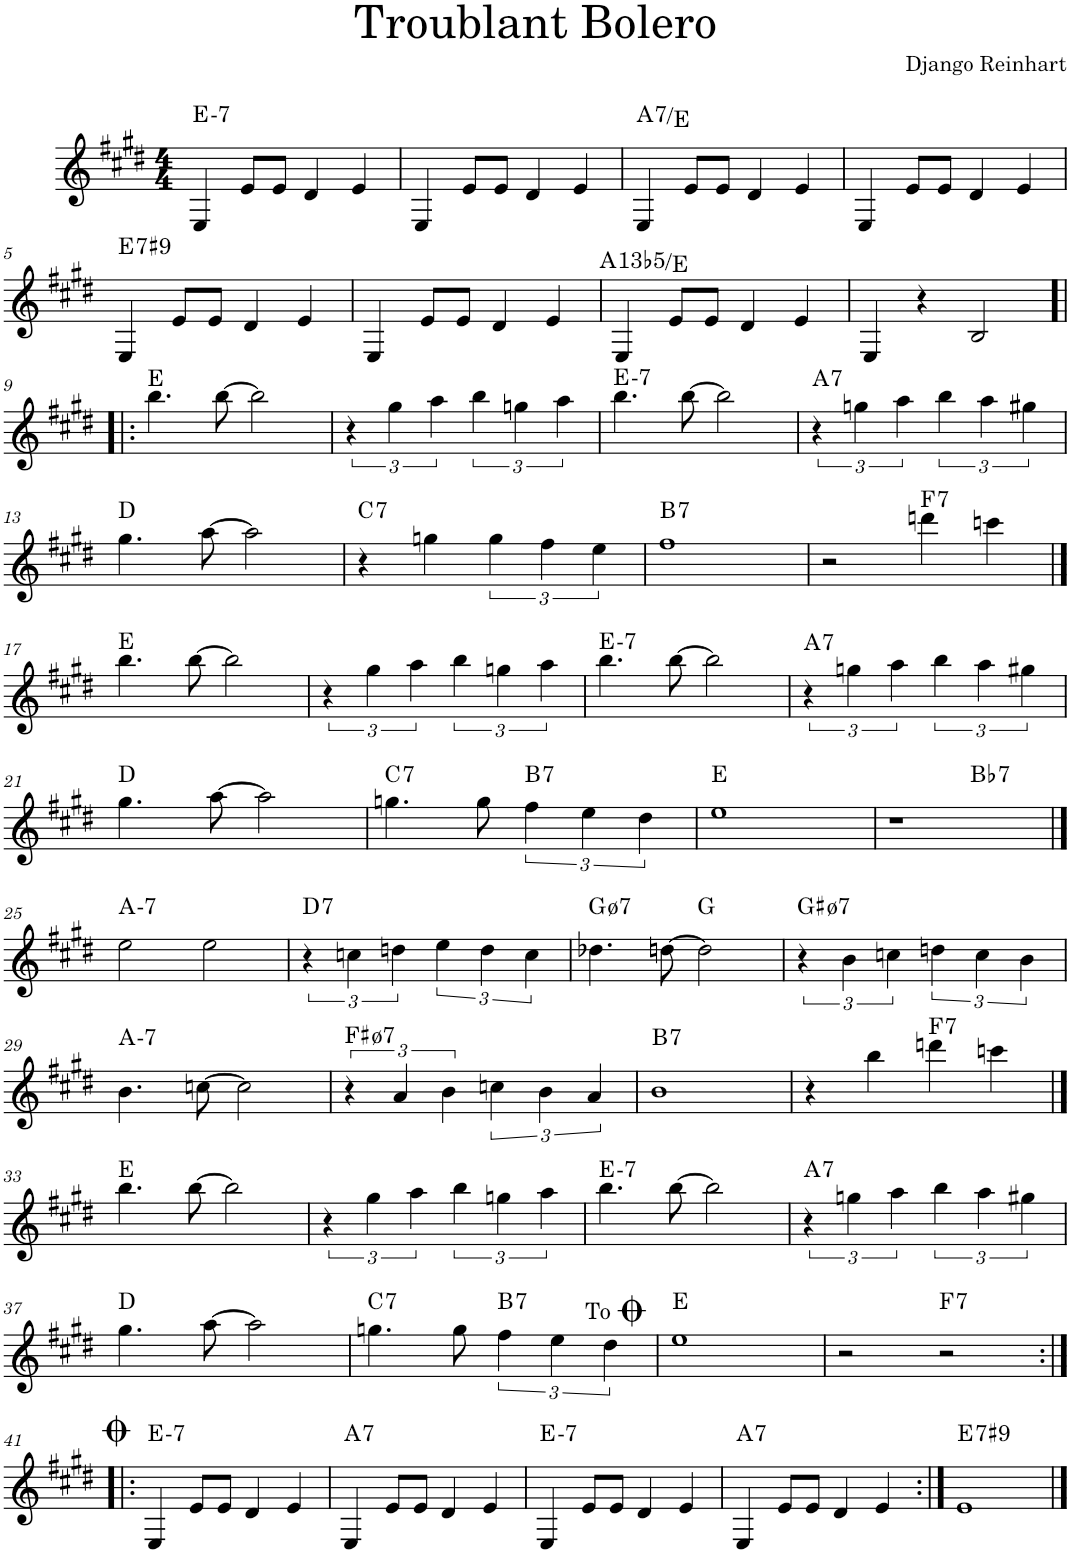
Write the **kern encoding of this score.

**kern	**harte
*part1	*part1
*staff1	*
*I"Piano	*
*I'Pno.	*
*clefG2	*
*k[f#c#g#d#]	*
*M4/4	*
=1	=1
!	!LO:H:kt=7
4E/	E:min7
8e/L	.
8e/J	.
4d#/	.
4e/	.
=2	=2
4E/	.
8e/L	.
8e/J	.
4d#/	.
4e/	.
=3	=3
!	!LO:H:kt=7
4E/	A:7/5
8e/L	.
8e/J	.
4d#/	.
4e/	.
=4	=4
4E/	.
8e/L	.
8e/J	.
4d#/	.
4e/	.
!!LO:LB:g=z
=5	=5
!	!LO:H:kt=7
4E/	E:7(#9)
8e/L	.
8e/J	.
4d#/	.
4e/	.
=6	=6
4E/	.
8e/L	.
8e/J	.
4d#/	.
4e/	.
=7	=7
!	!LO:H:kt=13
4E/	A:(3,b5,b7,9,11,13)/5
8e/L	.
8e/J	.
4d#/	.
4e/	.
=8	=8
4E/	.
4r	.
2B/	.
!!LO:LB:g=z
=9!|:	=9!|:
4.bb\	E:maj
[8bb\	.
2bb\]	.
=10	=10
6r	.
6gg#\	.
6aa\	.
6bb\	.
6ggn\	.
6aa\	.
=11	=11
!	!LO:H:kt=7
4.bb\	E:min7
[8bb\	.
2bb\]	.
=12	=12
!	!LO:H:kt=7
6r	A:7
6ggn\	.
6aa\	.
6bb\	.
6aa\	.
6gg#X\	.
!!LO:LB:g=z
=13	=13
4.gg#\	D:maj
[8aa\	.
2aa\]	.
=14	=14
!	!LO:H:kt=7
4r	C:7
4ggn\	.
6gg\	.
6ff#\	.
6ee\	.
=15	=15
!	!LO:H:kt=7
1ff#	B:7
=16	=16
2r	.
!	!LO:H:kt=7
4dddn\	F:7
4cccn\	.
!!LO:LB:g=z
==17	==17
4.bb\	E:maj
[8bb\	.
2bb\]	.
=18	=18
6r	.
6gg#\	.
6aa\	.
6bb\	.
6ggn\	.
6aa\	.
=19	=19
!	!LO:H:kt=7
4.bb\	E:min7
[8bb\	.
2bb\]	.
=20	=20
!	!LO:H:kt=7
6r	A:7
6ggn\	.
6aa\	.
6bb\	.
6aa\	.
6gg#X\	.
!!LO:LB:g=z
=21	=21
4.gg#\	D:maj
[8aa\	.
2aa\]	.
=22	=22
!	!LO:H:kt=7
4.ggn\	C:7
8gg\	.
!	!LO:H:kt=7
6ff#\	B:7
6ee\	.
6dd#\	.
=23	=23
1ee	E:maj
=24	=24
*^	*
1r	2ryy	.
!	!	!LO:H:kt=7
.	2ryy	Bb:7
!!LO:LB:g=z	!!
==25	==25	==25
!	!	!LO:H:kt=7
*v	*v	*
2ee\	A:min7
2ee\	.
=26	=26
!	!LO:H:kt=7
6r	D:7
6ccn\	.
6ddn\	.
6ee\	.
6dd\	.
6cc\	.
=27	=27
!	!LO:H:kt=7
4.dd-X\	G:hdim7
[8ddn\	.
2dd\]	G:maj
=28	=28
!	!LO:H:kt=7
6r	G#:hdim7
6b\	.
6ccn\	.
6ddn\	.
6cc\	.
6b\	.
!!LO:LB:g=z
=29	=29
!	!LO:H:kt=7
4.b\	A:min7
[8ccn\	.
2cc\]	.
=30	=30
!	!LO:H:kt=7
6r	F#:hdim7
6a/	.
6b\	.
6ccn\	.
6b\	.
6a/	.
=31	=31
!	!LO:H:kt=7
1b	B:7
=32	=32
4r	.
4bb\	.
!	!LO:H:kt=7
4dddn\	F:7
4cccn\	.
!!LO:LB:g=z
==33	==33
4.bb\	E:maj
[8bb\	.
2bb\]	.
=34	=34
6r	.
6gg#\	.
6aa\	.
6bb\	.
6ggn\	.
6aa\	.
=35	=35
!	!LO:H:kt=7
4.bb\	E:min7
[8bb\	.
2bb\]	.
=36	=36
!	!LO:H:kt=7
6r	A:7
6ggn\	.
6aa\	.
6bb\	.
6aa\	.
6gg#X\	.
!!LO:LB:g=z
=37	=37
4.gg#\	D:maj
[8aa\	.
2aa\]	.
=38	=38
!	!LO:H:kt=7
4.ggn\	C:7
8gg\	.
!	!LO:H:kt=7
6ff#\	B:7
6ee\	.
6dd#\	.
=39	=39
1ee	E:maj
!LO:TX:a:t=To <font size="20"/>	!
=40	=40
2r	.
!	!LO:H:kt=7
2r	F:7
!!LO:LB:g=z
=41:|!|:	=41:|!|:
!	!LO:H:kt=7
4E/	E:min7
8e/L	.
8e/J	.
4d#/	.
4e/	.
=42	=42
!	!LO:H:kt=7
4E/	A:7
8e/L	.
8e/J	.
4d#/	.
4e/	.
=43	=43
!	!LO:H:kt=7
4E/	E:min7
8e/L	.
8e/J	.
4d#/	.
4e/	.
=44	=44
!	!LO:H:kt=7
4E/	A:7
8e/L	.
8e/J	.
4d#/	.
4e/	.
=45:|!	=45:|!
!	!LO:H:kt=7
1e	E:7(#9)
==	==
*-	*-
